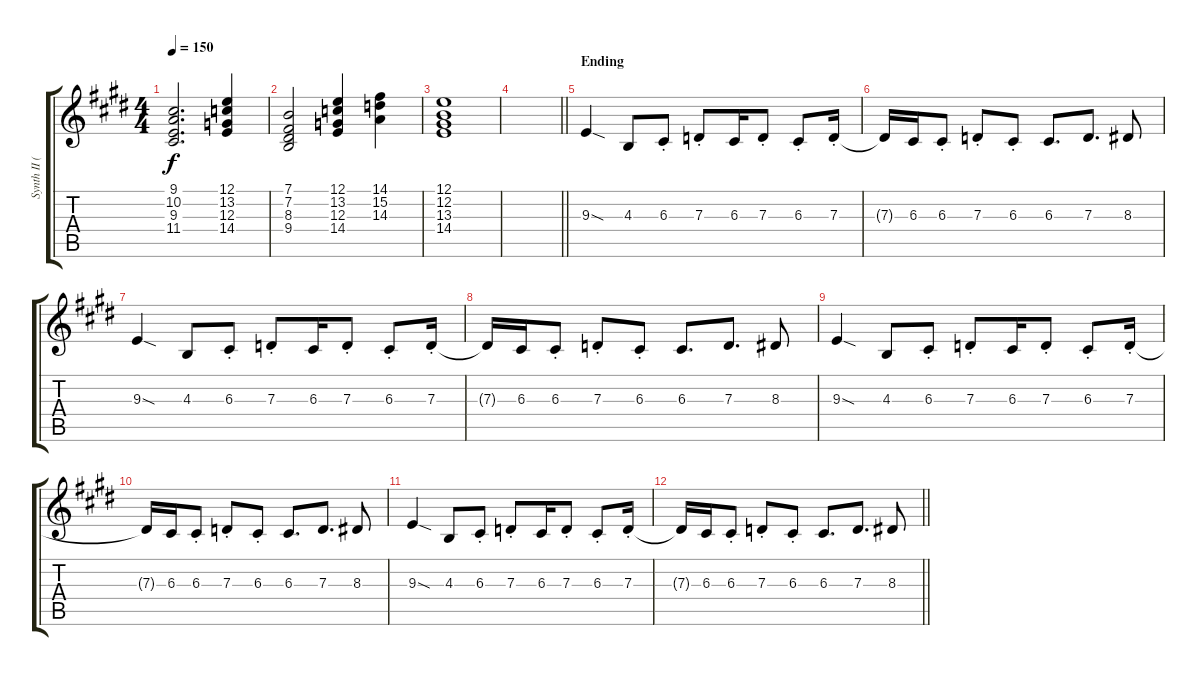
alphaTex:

\track ("Synth II (Kotobuki Tsumugi)" "Synth II (") {instrument rockorgan}
\staff {score tabs}
\tuning (E4 B3 G3 D3 A2 E2) {hide}
\ts (4 4)
\tempo 150
\clef g2
\ks e
(9.1 10.2 9.3 11.4).2{d dy f} (12.1 13.2 12.3 14.4).4 |
(7.1 7.2 8.3 9.4).2 (12.1 13.2 12.3 14.4).4 (14.1 15.2 14.3).4 |
(12.1 12.2 13.3 14.4).1 |
\barLineRight lightlight
|
\section ("" "Ending")
9.3{sod}.4 4.3.8 6.3{st}.8 7.3{st}.8 6.3.16 7.3{st}.8 6.3{st}.8 7.3{st}.16 |
7.3{t}.16 6.3.16 6.3{st}.8 7.3{st}.8 6.3{st}.8 6.3.8{d} 7.3.8{d} 8.3.8 |
9.3{sod}.4 4.3.8 6.3{st}.8 7.3{st}.8 6.3.16 7.3{st}.8 6.3{st}.8 7.3{st}.16 |
7.3{t}.16 6.3.16 6.3{st}.8 7.3{st}.8 6.3{st}.8 6.3.8{d} 7.3.8{d} 8.3.8 |
9.3{sod}.4 4.3.8 6.3{st}.8 7.3{st}.8 6.3.16 7.3{st}.8 6.3{st}.8 7.3{st}.16 |
7.3{t}.16 6.3.16 6.3{st}.8 7.3{st}.8 6.3{st}.8 6.3.8{d} 7.3.8{d} 8.3.8 |
9.3{sod}.4 4.3.8 6.3{st}.8 7.3{st}.8 6.3.16 7.3{st}.8 6.3{st}.8 7.3{st}.16 |
\barLineRight lightlight
7.3{t}.16 6.3.16 6.3{st}.8 7.3{st}.8 6.3{st}.8 6.3.8{d} 7.3.8{d} 8.3.8
